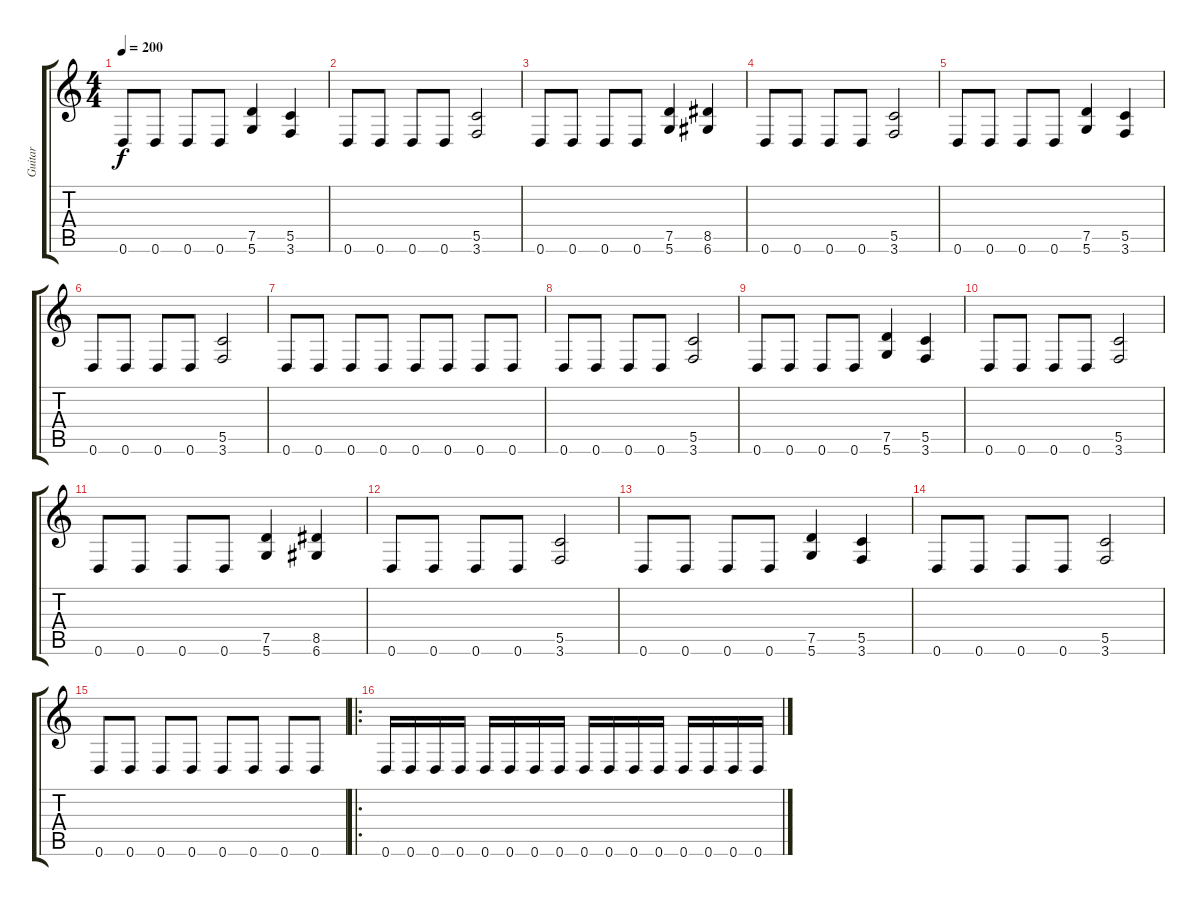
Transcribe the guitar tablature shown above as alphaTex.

\track ("Guitar" "Guitar") {instrument overdrivenguitar}
\staff {score tabs}
\tuning (D4 A3 F3 C3 G2 D2) {hide}
\ts (4 4)
\tempo 200
\clef g2
\ks c
0.6.8{dy f} 0.6.8 0.6.8 0.6.8 (7.5 5.6).4 (5.5 3.6).4 |
0.6.8 0.6.8 0.6.8 0.6.8 (5.5 3.6).2 |
0.6.8 0.6.8 0.6.8 0.6.8 (7.5 5.6).4 (8.5 6.6).4 |
0.6.8 0.6.8 0.6.8 0.6.8 (5.5 3.6).2 |
0.6.8 0.6.8 0.6.8 0.6.8 (7.5 5.6).4 (5.5 3.6).4 |
0.6.8 0.6.8 0.6.8 0.6.8 (5.5 3.6).2 |
0.6.8 0.6.8 0.6.8 0.6.8 0.6.8 0.6.8 0.6.8 0.6.8 |
0.6.8 0.6.8 0.6.8 0.6.8 (5.5 3.6).2 |
0.6.8 0.6.8 0.6.8 0.6.8 (7.5 5.6).4 (5.5 3.6).4 |
0.6.8 0.6.8 0.6.8 0.6.8 (5.5 3.6).2 |
0.6.8 0.6.8 0.6.8 0.6.8 (7.5 5.6).4 (8.5 6.6).4 |
0.6.8 0.6.8 0.6.8 0.6.8 (5.5 3.6).2 |
0.6.8 0.6.8 0.6.8 0.6.8 (7.5 5.6).4 (5.5 3.6).4 |
0.6.8 0.6.8 0.6.8 0.6.8 (5.5 3.6).2 |
0.6.8 0.6.8 0.6.8 0.6.8 0.6.8 0.6.8 0.6.8 0.6.8 |
\ro
0.6.16 0.6.16 0.6.16 0.6.16 0.6.16 0.6.16 0.6.16 0.6.16 0.6.16 0.6.16 0.6.16 0.6.16 0.6.16 0.6.16 0.6.16 0.6.16
